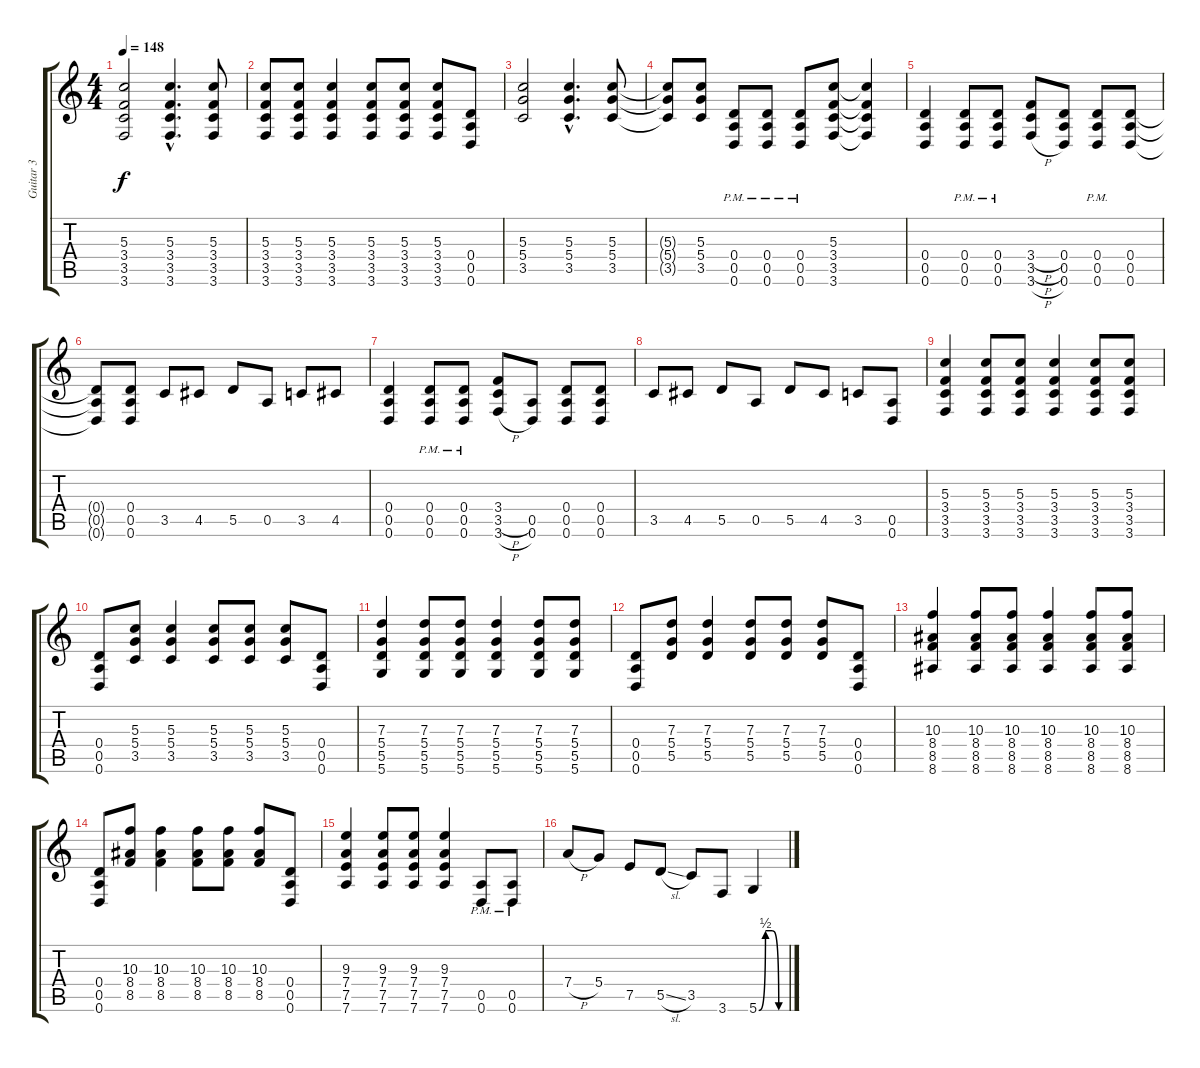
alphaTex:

\track ("Guitar 3" "Guitar 3") {instrument distortionguitar}
\staff {score tabs}
\tuning (E4 B3 G3 D3 A2 D2) {hide}
\ts (4 4)
\tempo 148
\clef g2
\ks c
(5.3 3.4 3.5 3.6).2{dy f} (5.3{hac} 3.4{hac} 3.5{hac} 3.6{hac}).4{d} (5.3 3.4 3.5 3.6).8 |
(5.3 3.4 3.5 3.6).8 (5.3 3.4 3.5 3.6).8 (5.3 3.4 3.5 3.6).4 (5.3 3.4 3.5 3.6).8 (5.3 3.4 3.5 3.6).8 (5.3 3.4 3.5 3.6).8 (0.4 0.5 0.6).8 |
(5.3 5.4 3.5).2 (5.3{hac} 5.4{hac} 3.5{hac}).4{d} (5.3 5.4 3.5).8 |
(5.3{t} 5.4{t} 3.5{t}).8 (5.3 5.4 3.5).8 (0.4{pm} 0.5{pm} 0.6{pm}).8 (0.4{pm} 0.5{pm} 0.6{pm}).8 (0.4{pm} 0.5{pm} 0.6{pm}).8 (5.3 3.4 3.5 3.6).8 (5.3{t} 3.4{t} 3.5{t} 3.6{t}).4 |
(0.4 0.5 0.6).4 (0.4{pm} 0.5 0.6{pm}).8 (0.4{pm} 0.5{pm} 0.6{pm}).8 (3.4{h} 3.5{h} 3.6{h}).8 (0.4 0.5 0.6).8 (0.4{pm} 0.5{pm} 0.6{pm}).8 (0.4 0.5 0.6).8 |
(0.4{t} 0.5{t} 0.6{t}).8 (0.4 0.5 0.6).8 3.5.8 4.5.8 5.5.8 0.5.8 3.5.8 4.5.8 |
(0.4 0.5 0.6).4 (0.4{pm} 0.5 0.6{pm}).8 (0.4{pm} 0.5{pm} 0.6{pm}).8 (3.4 3.5{h} 3.6{h}).8 (0.5 0.6).8 (0.4 0.5 0.6).8 (0.4 0.5 0.6).8 |
3.5.8 4.5.8 5.5.8 0.5.8 5.5.8 4.5.8 3.5.8 (0.5 0.6).8 |
(5.3 3.4 3.5 3.6).4 (5.3 3.4 3.5 3.6).8 (5.3 3.4 3.5 3.6).8 (5.3 3.4 3.5 3.6).4 (5.3 3.4 3.5 3.6).8 (5.3 3.4 3.5 3.6).8 |
(0.4 0.5 0.6).8 (5.3 5.4 3.5).8 (5.3 5.4 3.5).4 (5.3 5.4 3.5).8 (5.3 5.4 3.5).8 (5.3 5.4 3.5).8 (0.4 0.5 0.6).8 |
(7.3 5.4 5.5 5.6).4 (7.3 5.4 5.5 5.6).8 (7.3 5.4 5.5 5.6).8 (7.3 5.4 5.5 5.6).4 (7.3 5.4 5.5 5.6).8 (7.3 5.4 5.5 5.6).8 |
(0.4 0.5 0.6).8 (7.3 5.4 5.5).8 (7.3 5.4 5.5).4 (7.3 5.4 5.5).8 (7.3 5.4 5.5).8 (7.3 5.4 5.5).8 (0.4 0.5 0.6).8 |
(10.3 8.4 8.5 8.6).4 (10.3 8.4 8.5 8.6).8 (10.3 8.4 8.5 8.6).8 (10.3 8.4 8.5 8.6).4 (10.3 8.4 8.5 8.6).8 (10.3 8.4 8.5 8.6).8 |
(0.4 0.5 0.6).8 (10.3 8.4 8.5).8 (10.3 8.4 8.5).4 (10.3 8.4 8.5).8 (10.3 8.4 8.5).8 (10.3 8.4 8.5).8 (0.4 0.5 0.6).8 |
(9.3 7.4 7.5 7.6).4 (9.3 7.4 7.5 7.6).8 (9.3 7.4 7.5 7.6).8 (9.3 7.4 7.5 7.6).4 (0.5{pm} 0.6{pm}).8 (0.5{pm} 0.6{pm}).8 |
7.4{h}.8 5.4.8 7.5.8 5.5{sl}.8 3.5.8 3.6.8 5.6{be (custom 0 0 15 2 30 2 45 0 60 0)}.4
